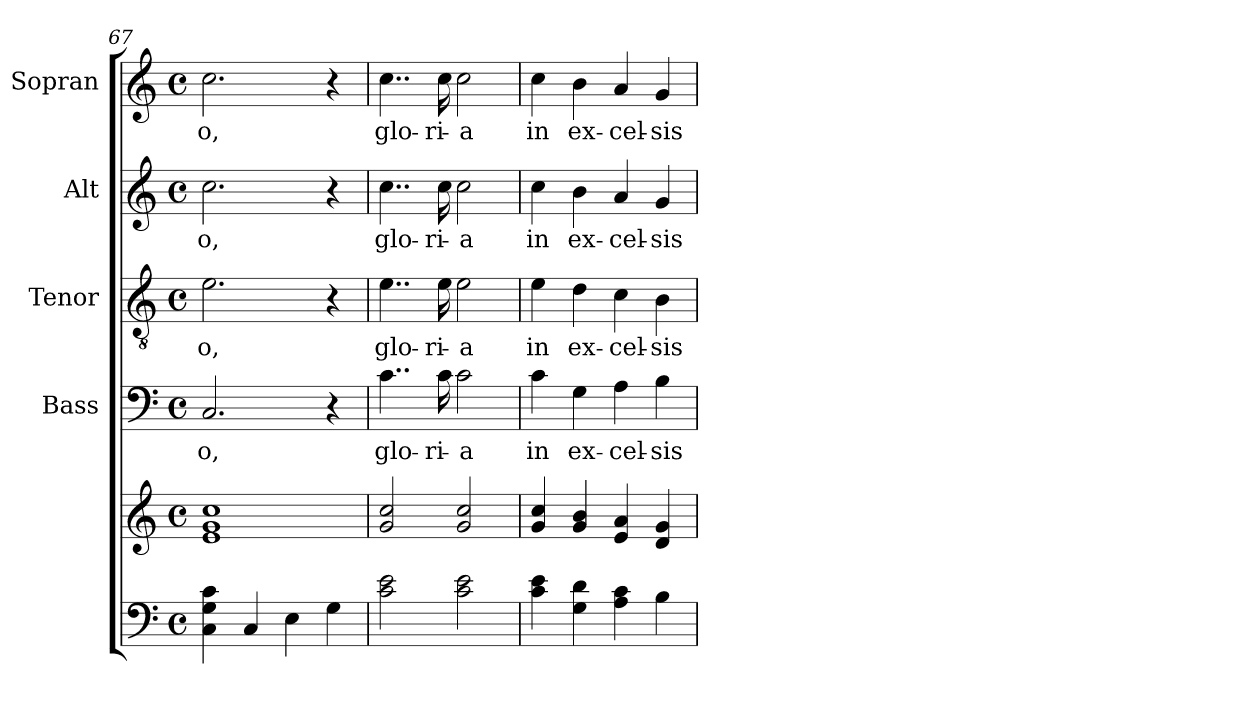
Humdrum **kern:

**kern	**kern	**kern	**text	**kern	**text	**kern	**text	**kern	**text
*part5	*part5	*part4	*part4	*part3	*part3	*part2	*part2	*part1	*part1
*staff6	*staff5	*staff4	*staff4	*staff3	*staff3	*staff2	*staff2	*staff1	*staff1
*	*	*I"Bass	*	*I"Tenor	*	*I"Alt	*	*I"Sopran	*
*	*	*I'B.	*	*I'T.	*	*I'A.	*	*I'S.	*
*clefF4	*clefG2	*clefF4	*	*clefGv2	*	*clefG2	*	*clefG2	*
*k[]	*k[]	*k[]	*	*k[]	*	*k[]	*	*k[]	*
*C:	*C:	*C:	*	*C:	*	*C:	*	*C:	*
*M4/4	*M4/4	*M4/4	*	*M4/4	*	*M4/4	*	*M4/4	*
*met(c)	*met(c)	*met(c)	*	*met(c)	*	*met(c)	*	*met(c)	*
=67	=67	=67	=67	=67	=67	=67	=67	=67	=67
!	!	!	!LO:LY:b	!	!LO:LY:b	!	!LO:LY:b	!	!LO:LY:b
4C\ 4G\ 4c\	1e 1g 1cc	2.C/	-o,	2.e\	-o,	2.cc\	-o,	2.cc\	-o,
4C/	.	.	.	.	.	.	.	.	.
4E\	.	.	.	.	.	.	.	.	.
4G\	.	4r	.	4r	.	4r	.	4r	.
=68	=68	=68	=68	=68	=68	=68	=68	=68	=68
!	!	!	!LO:LY:b	!	!LO:LY:b	!	!LO:LY:b	!	!LO:LY:b
2c\ 2e\	2g/ 2cc/	4..c\	glo-	4..e\	glo-	4..cc\	glo-	4..cc\	glo-
!	!	!	!LO:LY:b	!	!LO:LY:b	!	!LO:LY:b	!	!LO:LY:b
.	.	16c\	-ri-	16e\	-ri-	16cc\	-ri-	16cc\	-ri-
!	!	!	!LO:LY:b	!	!LO:LY:b	!	!LO:LY:b	!	!LO:LY:b
2c\ 2e\	2g/ 2cc/	2c\	-a	2e\	-a	2cc\	-a	2cc\	-a
!!LO:LB:g=z
=69	=69	=69	=69	=69	=69	=69	=69	=69	=69
!	!	!	!LO:LY:b	!	!LO:LY:b	!	!LO:LY:b	!	!LO:LY:b
4c\ 4e\	4g/ 4cc/	4c\	in	4e\	in	4cc\	in	4cc\	in
!	!	!	!LO:LY:b	!	!LO:LY:b	!	!LO:LY:b	!	!LO:LY:b
4G\ 4d\	4g/ 4b/	4G\	ex-	4d\	ex-	4b\	ex-	4b\	ex-
!	!	!	!LO:LY:b	!	!LO:LY:b	!	!LO:LY:b	!	!LO:LY:b
4A\ 4c\	4e/ 4a/	4A\	-cel-	4c\	-cel-	4a/	-cel-	4a/	-cel-
!	!	!	!LO:LY:b	!	!LO:LY:b	!	!LO:LY:b	!	!LO:LY:b
4B\	4d/ 4g/	4B\	-sis	4B\	-sis	4g/	-sis	4g/	-sis
=	=	=	=	=	=	=	=	=	=
*-	*-	*-	*-	*-	*-	*-	*-	*-	*-
